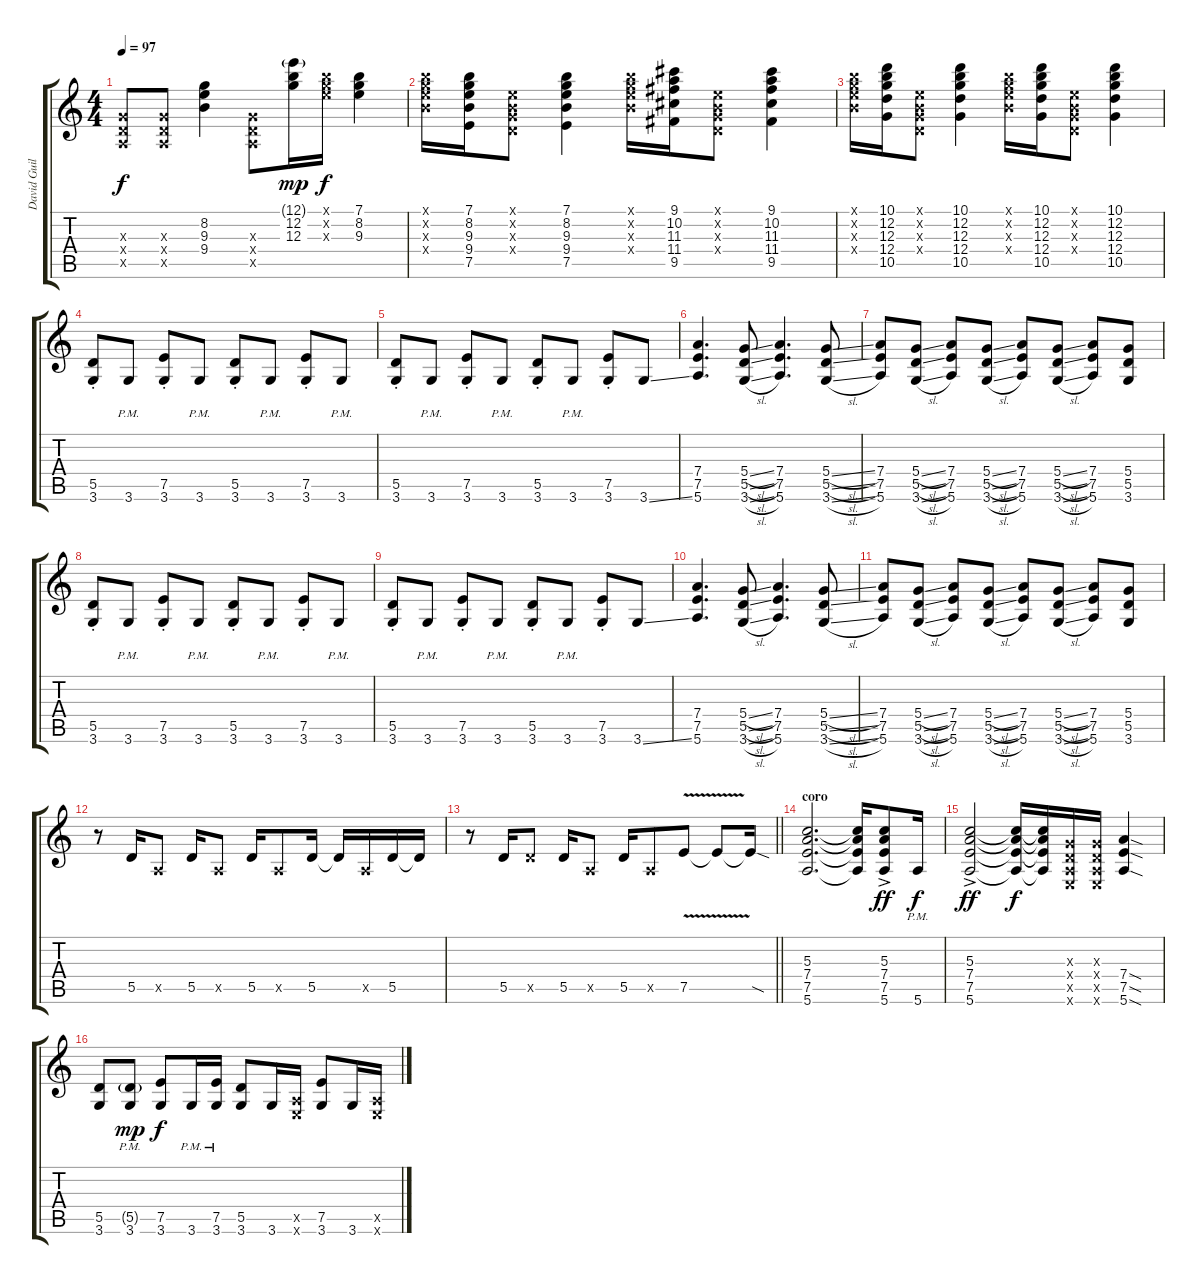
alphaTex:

\track ("David Guilmour" "David Guil") {instrument overdrivenguitar}
\staff {score tabs}
\tuning (E4 B3 G3 D3 A2 E2) {hide}
\ts (4 4)
\tempo 97
\clef g2
\ks c
(0.3{x} 0.4{x} 0.5{x}).8{dy f} (0.3{x} 0.4{x} 0.5{x}).8 (8.2 9.3 9.4).4 (0.3{x} 0.4{x} 0.5{x}).8 (12.1{g} 12.2 12.3).16{dy mp} (7.1{x} 8.2{x} 9.3{x}).16{dy f} (7.1 8.2 9.3).4 |
(7.1{x} 8.2{x} 9.3{x} 9.4{x}).16 (7.1 8.2 9.3 9.4 7.5).16 (0.1{x} 0.2{x} 0.3{x} 0.4{x}).8 (7.1 8.2 9.3 9.4 7.5).4 (7.1{x} 8.2{x} 9.3{x} 9.4{x}).16 (9.1 10.2 11.3 11.4 9.5).16 (0.1{x} 0.2{x} 0.3{x} 0.4{x}).8 (9.1 10.2 11.3 11.4 9.5).4 |
(7.1{x} 8.2{x} 9.3{x} 9.4{x}).16 (10.1 12.2 12.3 12.4 10.5).16 (0.1{x} 0.2{x} 0.3{x} 0.4{x}).8 (10.1 12.2 12.3 12.4 10.5).4 (7.1{x} 8.2{x} 9.3{x} 9.4{x}).16 (10.1 12.2 12.3 12.4 10.5).16 (0.1{x} 0.2{x} 0.3{x} 0.4{x}).8 (10.1 12.2 12.3 12.4 10.5).4 |
(5.5{st} 3.6{st}).8 3.6{pm}.8 (7.5{st} 3.6{st}).8 3.6{pm}.8 (5.5{st} 3.6{st}).8 3.6{pm}.8 (7.5{st} 3.6{st}).8 3.6{pm}.8 |
(5.5{st} 3.6{st}).8 3.6{pm}.8 (7.5{st} 3.6{st}).8 3.6{pm}.8 (5.5{st} 3.6{st}).8 3.6{pm}.8 (7.5{st} 3.6{st}).8 3.6{ss}.8 |
(7.4 7.5 5.6).4{d} (5.4{sl} 5.5{sl} 3.6{sl}).8 (7.4 7.5 5.6).4{d} (5.4{sl} 5.5{sl} 3.6{sl}).8 |
(7.4 7.5 5.6).8 (5.4{sl} 5.5{sl} 3.6{sl}).8 (7.4 7.5 5.6).8 (5.4{sl} 5.5{sl} 3.6{sl}).8 (7.4 7.5 5.6).8 (5.4{sl} 5.5{sl} 3.6{sl}).8 (7.4 7.5 5.6).8 (5.4 5.5 3.6).8 |
(5.5{st} 3.6{st}).8 3.6{pm}.8 (7.5{st} 3.6{st}).8 3.6{pm}.8 (5.5{st} 3.6{st}).8 3.6{pm}.8 (7.5{st} 3.6{st}).8 3.6{pm}.8 |
(5.5{st} 3.6{st}).8 3.6{pm}.8 (7.5{st} 3.6{st}).8 3.6{pm}.8 (5.5{st} 3.6{st}).8 3.6{pm}.8 (7.5{st} 3.6{st}).8 3.6{ss}.8 |
(7.4 7.5 5.6).4{d} (5.4{sl} 5.5{sl} 3.6{sl}).8 (7.4 7.5 5.6).4{d} (5.4{sl} 5.5{sl} 3.6{sl}).8 |
(7.4 7.5 5.6).8 (5.4{sl} 5.5{sl} 3.6{sl}).8 (7.4 7.5 5.6).8 (5.4{sl} 5.5{sl} 3.6{sl}).8 (7.4 7.5 5.6).8 (5.4{sl} 5.5{sl} 3.6{sl}).8 (7.4 7.5 5.6).8 (5.4 5.5 3.6).8 |
r.8 5.5.16 0.5{x}.8 5.5.16 0.5{x}.8 5.5.16 0.5{x}.8 5.5.16 5.5{t}.16 0.5{x}.16 5.5.16 5.5{t}.16 |
\barLineRight lightlight
r.8 5.5.16 5.5{x}.8 5.5.16 0.5{x}.8 5.5.16 0.5{x}.8 7.5{v}.8 7.5{t}.8 7.5{sod t}.16 |
\section ("" "coro")
(5.3 7.4 7.5 5.6).2{d} (5.3{t} 7.4{t} 7.5{t} 5.6{t}).16 (5.3{ac} 7.4{ac} 7.5{ac} 5.6{ac}).8{dy ff} 5.6{pm}.16{dy f} |
(5.3{ac} 7.4 7.5{ac} 5.6{ac}).2{dy ff} (5.3{t} 7.4{t} 7.5{t} 5.6{t}).16{dy f} (5.3{t} 7.4{t} 7.5{t} 5.6{t}).16 (0.3{x} 0.4{x} 0.5{x} 0.6{x}).16 (0.3{x} 0.4{x} 0.5{x} 0.6{x}).16 (7.4{sod} 7.5{sod} 5.6{sod}).4 |
(5.5 3.6).8 (5.5{g pm} 3.6{pm}).8{dy mp} (7.5 3.6).8{dy f} 3.6{pm}.16 (7.5{pm} 3.6).16 (5.5 3.6).8 3.6.16 (0.5{x} 0.6{x}).16 (7.5 3.6).8 3.6.16 (0.5{x} 0.6{x}).16
